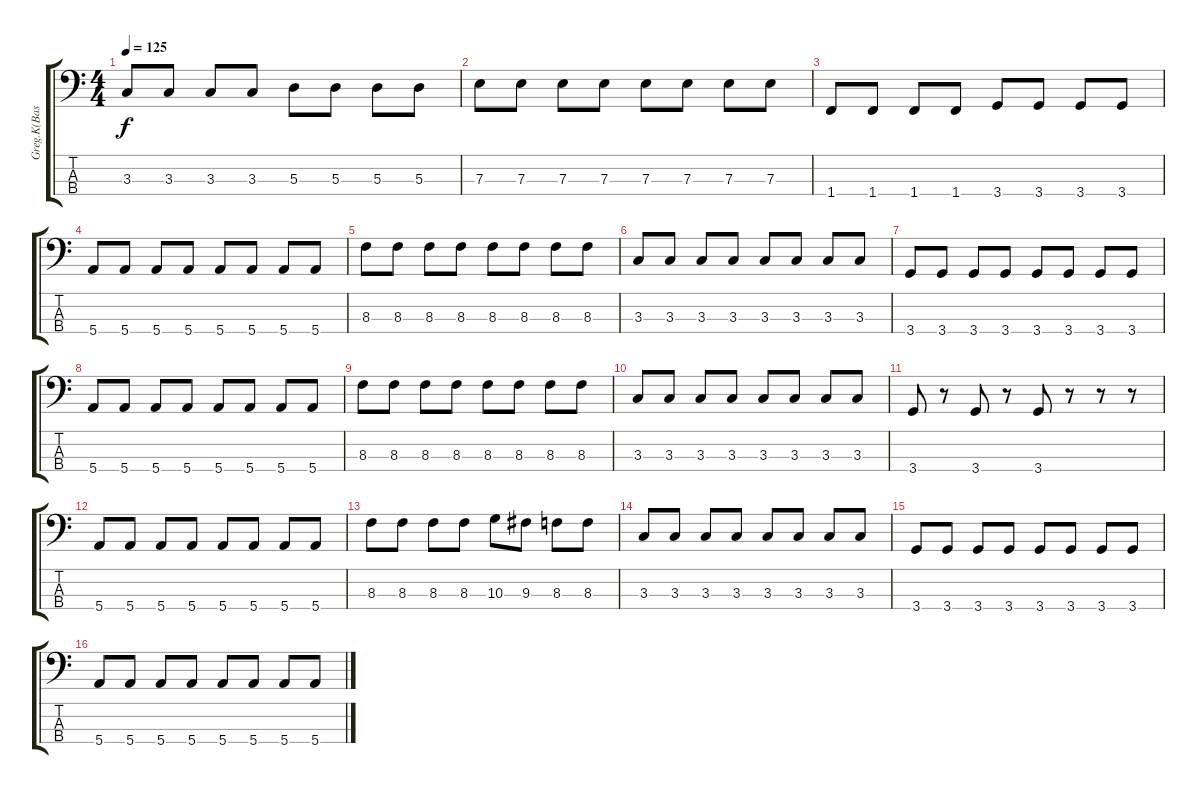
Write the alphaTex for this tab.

\track ("Greg.K(Bass)" "Greg.K(Bas") {instrument electricbasspick}
\staff {score tabs}
\tuning (G2 D2 A1 E1) {hide}
\ts (4 4)
\tempo 125
\clef f4
\ks c
3.3.8{dy f} 3.3.8 3.3.8 3.3.8 5.3.8 5.3.8 5.3.8 5.3.8 |
7.3.8 7.3.8 7.3.8 7.3.8 7.3.8 7.3.8 7.3.8 7.3.8 |
1.4.8 1.4.8 1.4.8 1.4.8 3.4.8 3.4.8 3.4.8 3.4.8 |
5.4.8 5.4.8 5.4.8 5.4.8 5.4.8 5.4.8 5.4.8 5.4.8 |
8.3.8 8.3.8 8.3.8 8.3.8 8.3.8 8.3.8 8.3.8 8.3.8 |
3.3.8 3.3.8 3.3.8 3.3.8 3.3.8 3.3.8 3.3.8 3.3.8 |
3.4.8 3.4.8 3.4.8 3.4.8 3.4.8 3.4.8 3.4.8 3.4.8 |
5.4.8 5.4.8 5.4.8 5.4.8 5.4.8 5.4.8 5.4.8 5.4.8 |
8.3.8 8.3.8 8.3.8 8.3.8 8.3.8 8.3.8 8.3.8 8.3.8 |
3.3.8 3.3.8 3.3.8 3.3.8 3.3.8 3.3.8 3.3.8 3.3.8 |
3.4.8 r.8 3.4.8 r.8 3.4.8 r.8 r.8 r.8 |
5.4.8 5.4.8 5.4.8 5.4.8 5.4.8 5.4.8 5.4.8 5.4.8 |
8.3.8 8.3.8 8.3.8 8.3.8 10.3.8 9.3.8 8.3.8 8.3.8 |
3.3.8 3.3.8 3.3.8 3.3.8 3.3.8 3.3.8 3.3.8 3.3.8 |
3.4.8 3.4.8 3.4.8 3.4.8 3.4.8 3.4.8 3.4.8 3.4.8 |
5.4.8 5.4.8 5.4.8 5.4.8 5.4.8 5.4.8 5.4.8 5.4.8
